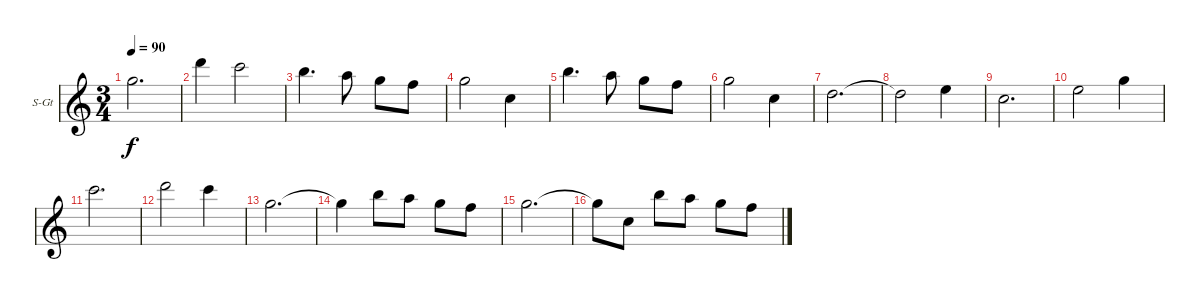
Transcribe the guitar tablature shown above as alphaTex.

\bracketExtendMode groupsimilarinstruments
\firstSystemTrackNameOrientation horizontal
\otherSystemsTrackNameOrientation horizontal
\track ("Äîðîæêà 1" "S-Gt") {instrument acousticgrandpiano}
\staff {score}
\tuning (E4 B3 G3 D3 A2 E2)
\displaytranspose 12
\ts (3 4)
\tempo 90
\clef g2
\ks c
3.1.2{d dy f} |
10.1.4 8.1.2 |
7.1.4{d} 5.1.8 3.1.8 1.1.8 |
3.1.2 1.2.4 |
7.1.4{d} 5.1.8 3.1.8 1.1.8 |
3.1.2 1.2.4 |
3.2.2{d} |
3.2{t}.2 0.1.4 |
1.2.2{d} |
0.1.2 3.1.4 |
8.1.2{d} |
10.1.2 8.1.4 |
3.1.2{d} |
3.1{t}.4 7.1.8 5.1.8 3.1.8 1.1.8 |
3.1.2{d} |
3.1{t}.8 1.2.8 7.1.8 5.1.8 3.1.8 1.1.8
